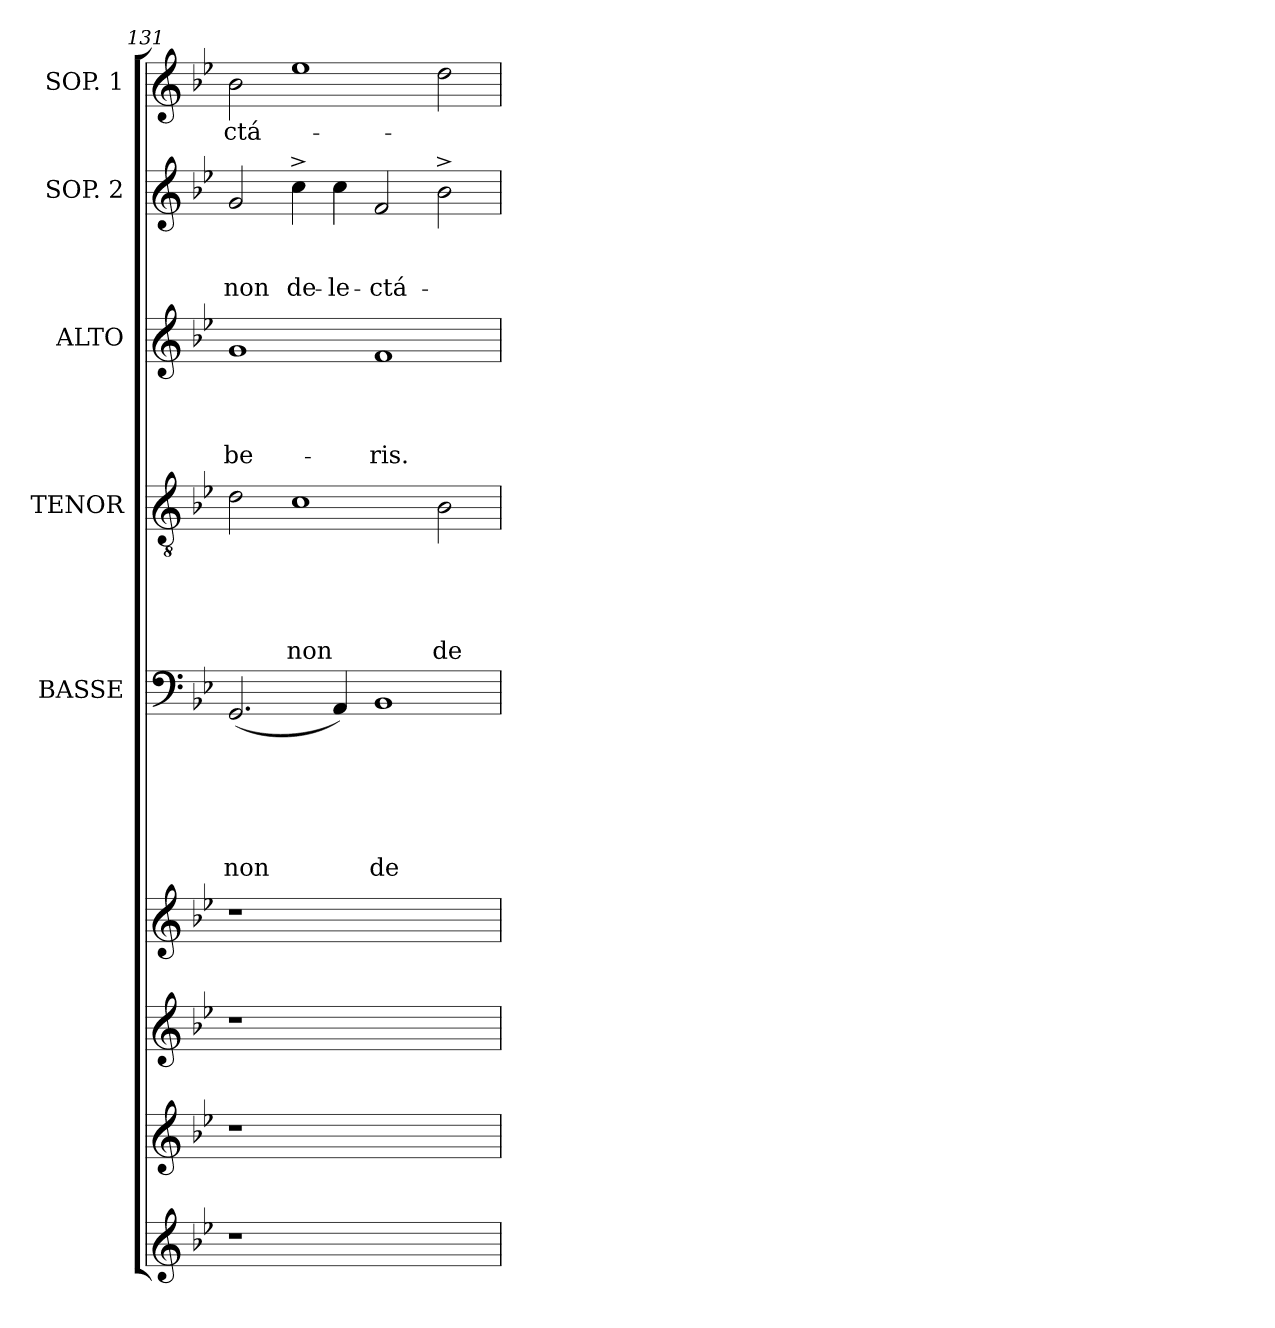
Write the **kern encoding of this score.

**kern	**kern	**kern	**kern	**kern	**text	**text	**text	**text	**text	**text	**kern	**text	**text	**text	**text	**text	**kern	**text	**text	**text	**text	**kern	**text	**text	**text	**kern	**text
*part9	*part8	*part7	*part6	*part5	*part5	*part5	*part5	*part5	*part5	*part5	*part4	*part4	*part4	*part4	*part4	*part4	*part3	*part3	*part3	*part3	*part3	*part2	*part2	*part2	*part2	*part1	*part1
*staff9	*staff8	*staff7	*staff6	*staff5	*staff5	*staff5	*staff5	*staff5	*staff5	*staff5	*staff4	*staff4	*staff4	*staff4	*staff4	*staff4	*staff3	*staff3	*staff3	*staff3	*staff3	*staff2	*staff2	*staff2	*staff2	*staff1	*staff1
*	*	*	*	*I"BASSE	*	*	*	*	*	*	*I"TENOR	*	*	*	*	*	*I"ALTO	*	*	*	*	*I"SOP. 2	*	*	*	*I"SOP. 1	*
*	*	*	*	*I'BAS.	*	*	*	*	*	*	*I'TEN.	*	*	*	*	*	*I'ALT.	*	*	*	*	*I'SOP. 2	*	*	*	*I'SOP. 1	*
!!LO:LB:g=z
*clefG2	*clefG2	*clefG2	*clefG2	*clefF4	*	*	*	*	*	*	*clefGv2	*	*	*	*	*	*clefG2	*	*	*	*	*clefG2	*	*	*	*clefG2	*
*k[b-e-]	*k[b-e-]	*k[b-e-]	*k[b-e-]	*k[b-e-]	*	*	*	*	*	*	*k[b-e-]	*	*	*	*	*	*k[b-e-]	*	*	*	*	*k[b-e-]	*	*	*	*k[b-e-]	*
*B-:	*B-:	*B-:	*B-:	*B-:	*	*	*	*	*	*	*B-:	*	*	*	*	*	*B-:	*	*	*	*	*B-:	*	*	*	*B-:	*
=131	=131	=131	=131	=131	=131	=131	=131	=131	=131	=131	=131	=131	=131	=131	=131	=131	=131	=131	=131	=131	=131	=131	=131	=131	=131	=131	=131
!	!	!	!	!	!	!	!	!	!	!LO:LY:b	!	!	!	!	!	!	!	!	!	!	!LO:LY:b	!	!	!	!LO:LY:b	!	!LO:LY:b
1r	1r	1r	1r	(<2.GG/	.	.	.	.	.	non	2d\	.	.	.	.	.	1g	.	.	.	-be-	2g/	.	.	non	2b-\	-ctá-
!	!	!	!	!	!	!	!	!	!	!	!	!	!	!	!	!LO:LY:b	!	!	!	!	!	!	!	!	!LO:LY:b	!	!
.	.	.	.	.	.	.	.	.	.	.	1c	.	.	.	.	non	.	.	.	.	.	4cc^>\	.	.	de-	1ee-	.
!	!	!	!	!	!	!	!	!	!	!	!	!	!	!	!	!	!	!	!	!	!	!	!	!	!LO:LY:b:rj	!	!
.	.	.	.	4AA/)	.	.	.	.	.	.	.	.	.	.	.	.	.	.	.	.	.	4cc\	.	.	-le-	.	.
!	!	!	!	!	!	!	!	!	!	!LO:LY:b	!	!	!	!	!	!	!	!	!	!	!LO:LY:b	!	!	!	!LO:LY:b	!	!
1ryy	1ryy	1ryy	1ryy	1BB-	.	.	.	.	.	de-	.	.	.	.	.	.	1f	.	.	.	-ris.	2f/	.	.	-ctá-	.	.
!	!	!	!	!	!	!	!	!	!	!	!	!	!	!	!	!LO:LY:b	!	!	!	!	!	!	!	!	!	!	!
.	.	.	.	.	.	.	.	.	.	.	2B-\	.	.	.	.	de-	.	.	.	.	.	2b-^>\	.	.	.	2dd\	.
=	=	=	=	=	=	=	=	=	=	=	=	=	=	=	=	=	=	=	=	=	=	=	=	=	=	=	=
*-	*-	*-	*-	*-	*-	*-	*-	*-	*-	*-	*-	*-	*-	*-	*-	*-	*-	*-	*-	*-	*-	*-	*-	*-	*-	*-	*-
